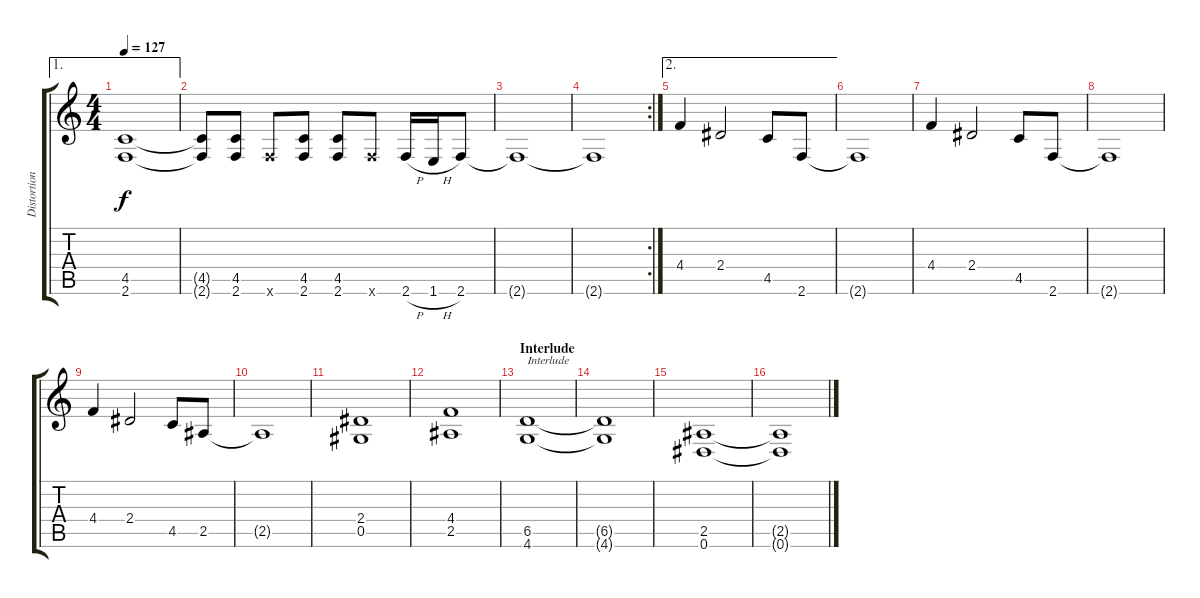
\track ("Distortion Guitar" "Distortion") {instrument distortionguitar}
\staff {score tabs}
\tuning (Eb4 Bb3 Gb3 Db3 Ab2 Eb2) {hide}
\ae 1
\ts (4 4)
\tempo 127
\clef g2
\ks c
(4.5 2.6).1{dy f} |
(4.5{t} 2.6{t}).8 (4.5 2.6).8 2.6{x}.8 (4.5 2.6).8 (4.5 2.6).8 2.6{x}.8 2.6{h}.16 1.6{h}.16 2.6.8 |
2.6{t}.1 |
\rc 2
2.6{t}.1 |
\ae 2
4.4.4 2.4.2 4.5.8 2.6.8 |
2.6{t}.1 |
4.4.4 2.4.2 4.5.8 2.6.8 |
2.6{t}.1 |
4.4.4 2.4.2 4.5.8 2.5.8 |
2.5{t}.1 |
(2.4 0.5).1 |
(4.4 2.5).1 |
\section ("" "Interlude")
(6.5 4.6).1{txt "Interlude"} |
(6.5{t} 4.6{t}).1 |
(2.5 0.6).1 |
(2.5{t} 0.6{t}).1
